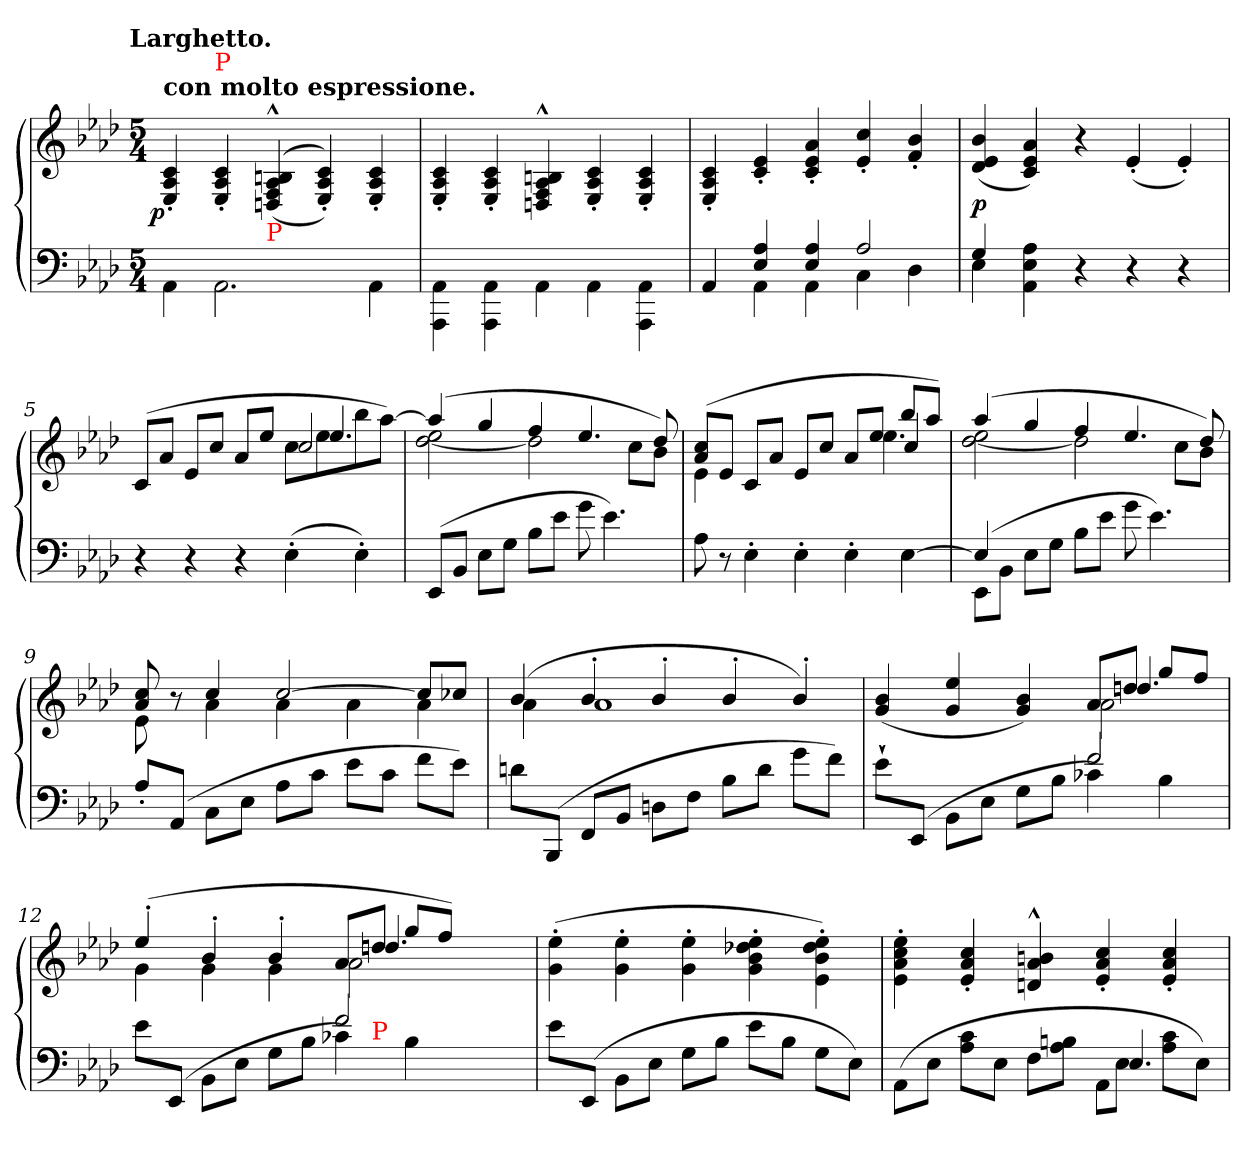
**kern	**kern	**dynam
*part1	*part1	*part1
*staff2	*staff1	*staff1/2
*clefF4	*clefG2	*
*k[b-e-a-d-]	*k[b-e-a-d-]	*
*A-:	*A-:	*
!!LO:TX:omd:t=Larghetto.
*M5/4	*M5/4	*
*MM63	*MM63	*
=1	=1	=1
!	!LO:TX:a:B:t=con molto espressione.	!
!	!	!LO:DY:rj
4AA-\	4c'>/ 4A-'>/ 4E-'>/	p
!	!LO:TX:a:color=red:t=P	!
2.AA-\	4c'>/ 4A-'>/ 4E-'>/	.
!	!LO:TX:b:color=red:t=P	!
.	(<(>4Bn^^>/ 4A-^^>/ 4F^^>/ 4Dn^^>/	.
.	4c'>/ 4A-'>/ 4E-'>/))	.
4AA-\	4c'>/ 4A-'>/ 4E-'>/	.
=2	=2	=2
4AA-\ 4AAA-\	4c'>/ 4A-'>/ 4E-'>/	.
4AA-\ 4AAA-\	4c'>/ 4A-'>/ 4E-'>/	.
4AA-\	4Bn^^>/ 4A-^^>/ 4F^^>/ 4Dn^^>/	.
4AA-\	4c'>/ 4A-'>/ 4E-'>/	.
4AA-\ 4AAA-\	4c'>/ 4A-'>/ 4E-'>/	.
=3	=3	=3
*^	*	*
4ryy	4AA-	4c'>/ 4A-'>/ 4E-'>/	.
4A- 4E-	4AA-	4e-'> 4c'>	.
4A- 4E-	4AA-	4a-'> 4e-'> 4c'>	.
2A-	4C	4cc'> 4e-'>	.
.	4D-	4b-'> 4f'>	.
=4	=4	=4	=4
4G	4E-	(>4b- 4e- 4d-	p
4A- 4E- 4AA-	1ryy	4a- 4e- 4c)	.
4r	.	4r	.
4r	.	(<4e-'<	.
4r	.	4e-'<)	.
*v	*v	*	*
=5	=5	=5
*	*^	*
*	*	*^	*
4r	(>8c/L	2.ryy	2..ryy	.
.	8a-/J	.	.	.
4r	8e-/L	.	.	.
.	8cc/J	.	.	.
4r	8a-/L	.	.	.
.	8ee-/J	.	.	.
(>4E-'>	8cc\L	2cc/	.	.
.	8ee-	.	4.ee-/	.
4E-'>)	8bb-	.	.	.
.	[8aa-J)	.	.	.
*	*	*v	*v	*
=6	=6	=6	=6
(>8EE-L	(>4aa-]	2ee- [2dd-	.
8BB-J	.	.	.
8E-L	4gg	.	.
8GJ	.	.	.
8B-L	4ff	2dd-]	.
8e-J	.	.	.
8g	4.ee-	.	.
4.e-)	.	.	.
.	.	8ccL	.
.	8dd-)	8b-J	.
=7	=7	=7	=7
*	*	*^	*
8A-	(>8cc 8a-L	4e-	1ryy	.
8r	8e-J	.	.	.
4E-'>	8cL	2ryy	.	.
.	8a-J	.	.	.
4E-'>	8e-L	.	.	.
.	8ccJ	.	.	.
4E-'>	8a-L	8ryy	.	.
.	8ee-J	4.ee-	.	.
[4E-	8bb-L	.	4cc	.
.	8aa-J)	.	.	.
*	*	*v	*v	*
=8	=8	=8	=8
*^	*	*	*
(>4E-]	8EE-L	(>4aa-	2ee- [2dd-	.
.	8BB-J	.	.	.
2ryy	8E-L	4gg	.	.
.	8GJ	.	.	.
.	8B-L	4ff	2dd-]	.
.	8e-J	.	.	.
2ryy	8g	4.ee-	.	.
.	4.e-)	.	.	.
.	.	.	8ccL	.
.	.	8dd-)	8b-J	.
*v	*v	*	*	*
=9	=9	=9	=9
8A-'>\L	8cc 8a-	8e-	.
(>8AA-/J	8r	8ryy	.
8CL	4cc	4a-	.
8E-J	.	.	.
8A-L	[2cc	4a-	.
8cJ	.	.	.
8e-L	.	4a-	.
8cJ	.	.	.
8fL	8ccL]	4a-	.
8e-J)	8cc-XJ	.	.
=10	=10	=10	=10
8dn\L	(>4b-	4a-	.
(>8BBB-/J	.	.	.
8FFL	4b-'>	1a-	.
8BB-J	.	.	.
8DnL	4b-'>	.	.
8FJ	.	.	.
8B-L	4b-'>	.	.
8dJ	.	.	.
8gL	4b-'>)	.	.
8fJ)	.	.	.
=11	=11	=11	=11
*^	*	*^	*
2.ryy	8e-`>\L	(>4b- 4g	2.ryy	2ryy	.
.	(>8EE-/J	.	.	.	.
.	8BB-\L	4ee-/ 4g/	.	.	.
.	8E-J	.	.	.	.
.	8GL	4b- 4g)	.	4.ryy	.
.	8B-J	.	.	.	.
2f	4c-X)	8a-L	2a-\	.	.
.	.	8ddnJ	.	4.ddn	.
.	4B-	8ggL	.	.	.
.	.	8ffJ	.	.	.
=12	=12	=12	=12	=12	=12
*	*^	*	*	*	*
2.ryy	8e-\L	2..ryy	(>4ee-'>	4g	2ryy	.
.	(>8EE-/J	.	.	.	.	.
.	8BB-\L	.	4b-'>	4g	.	.
.	8E-J	.	.	.	.	.
.	8GL	.	4b-'>	4g	4.ryy	.
.	8B-J	.	.	.	.	.
2f	4c-X)	.	8a-L	2a-\	.	.
!	!	!LO:TX:a:color=red:t=P	!	!	!	!
.	.	2.ryy	8ddnJ	.	4.ddn	.
.	4B-	.	8ggL	.	.	.
.	.	.	8ffJ)	.	.	.
4.ryy	4.ryy	.	4.ryy	4.ryy	4.ryy	.
*v	*v	*v	*	*	*	*
*	*v	*v	*v	*
=13	=13	=13
8e-\L	(>4ee-'> 4g'>	.
(>8EE-/J	.	.
8BB-\L	4ee-'> 4g'>	.
8E-J	.	.
8GL	4ee-'> 4g'>	.
8B-J	.	.
8e-L	4ee-'> 4dd-X'> 4b-'> 4g'>	.
8B-J	.	.
8GL	4ee-'>\ 4dd-'>\ 4b-'>\ 4e-'>\)	.
8E-J)	.	.
=14	=14	=14
*^	*	*
2.ryy	(>8AA-\L	4ee-'>\ 4cc'>\ 4a-'>\ 4e-'>\	.
.	8E-J	.	.
.	8c 8A-L	4cc'> 4a-'> 4e-'>	.
.	8E-J	.	.
.	8FL	4bn^^> 4a-^^> 4dn^^>	.
.	8Bn 8A-J	.	.
8ryy	8AA-L	4cc'> 4a-'> 4e-'>	.
4.E-	8E-J	.	.
.	8c 8A-L	4cc'> 4a-'> 4e-'>	.
.	8E-J)	.	.
*v	*v	*	*
=	=	=
*-	*-	*-
